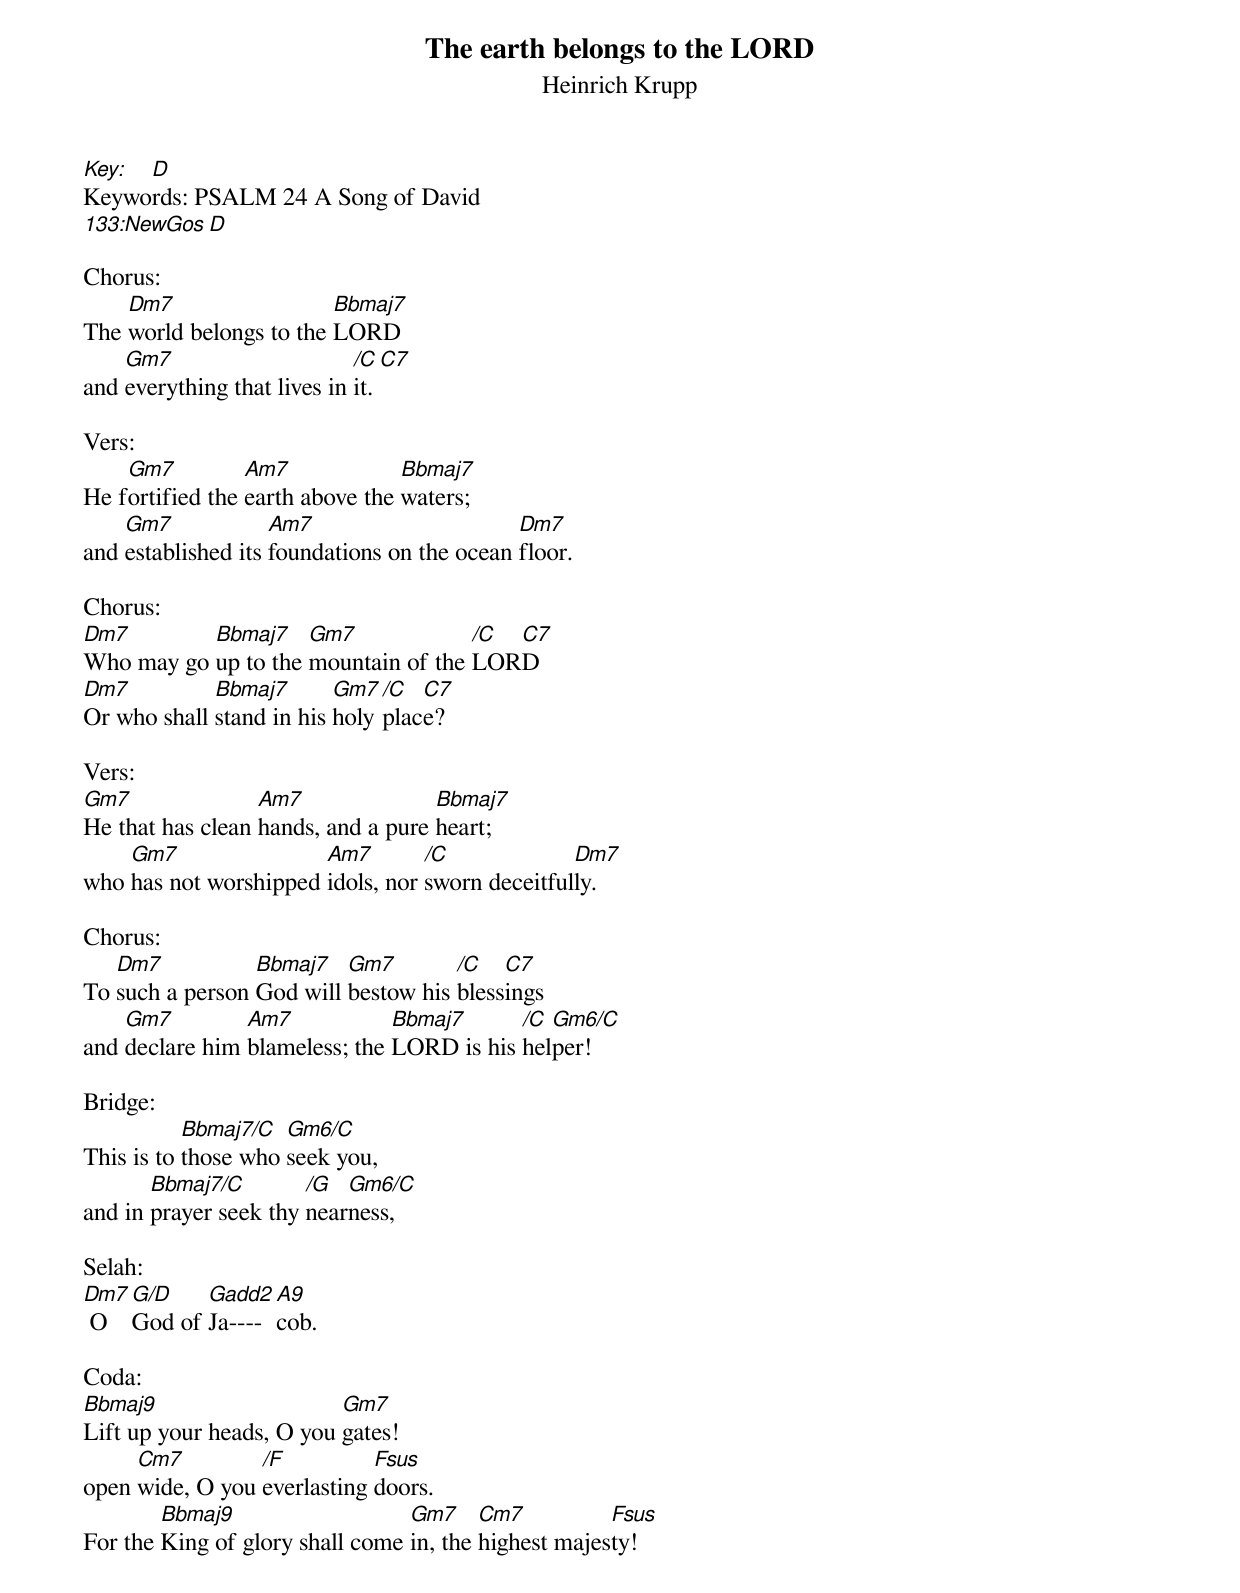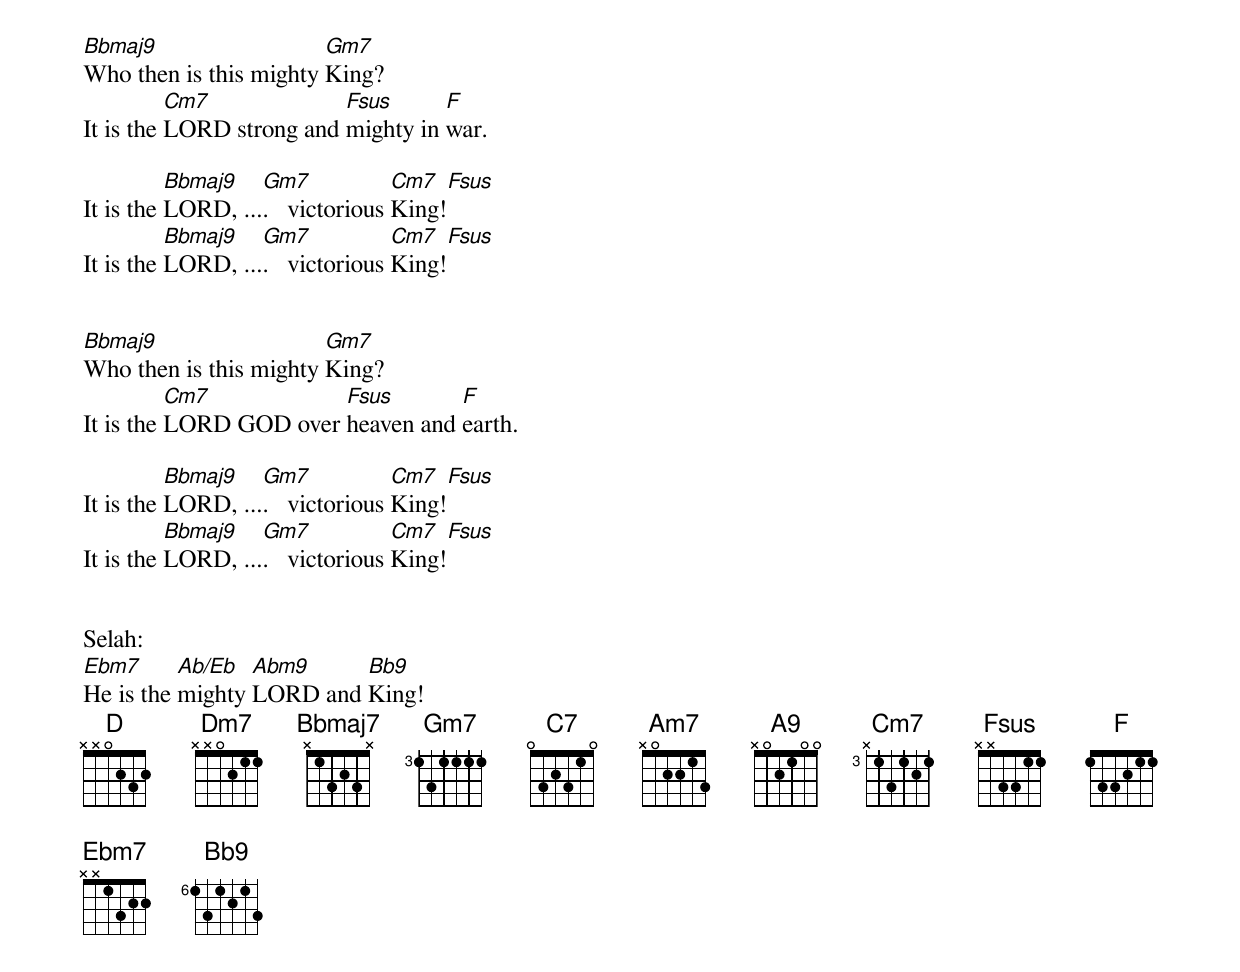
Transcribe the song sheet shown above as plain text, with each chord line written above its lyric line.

The earth belongs to the LORD
Heinrich Krupp
Key: D
Keywords: PSALM 24 A Song of David
133:NewGos D

Chorus:
    Dm7                  Bbmaj7
The world belongs to the LORD
    Gm7                      /C  C7
and everything that lives in it.

Vers:
    Gm7          Am7             Bbmaj7
He fortified the earth above the waters;
    Gm7             Am7                      Dm7
and established its foundations on the ocean floor.

Chorus:
Dm7        Bbmaj7    Gm7             /C C7
Who may go up to the mountain of the LORD
Dm7          Bbmaj7       Gm7  /C  C7
Or who shall stand in his holy place?

Vers:
Gm7               Am7               Bbmaj7
He that has clean hands, and a pure heart;
    Gm7                Am7        /C             Dm7
who has not worshipped idols, nor sworn deceitfully.

Chorus:
   Dm7           Bbmaj7   Gm7        /C   C7
To such a person God will bestow his blessings
    Gm7         Am7            Bbmaj7      /C Gm6/C
and declare him blameless; the LORD is his helper!

Bridge:
           Bbmaj7/C  Gm6/C
This is to those who seek you,
       Bbmaj7/C        /G  Gm6/C
and in prayer seek thy nearness,

Selah:
Dm7  G/D    Gadd2 A9
 O   God of Ja----cob.

Coda:
Bbmaj9                    Gm7
Lift up your heads, O you gates!
     Cm7         /F          Fsus
open wide, O you everlasting doors.
        Bbmaj9                   Gm7     Cm7          Fsus
For the King of glory shall come in, the highest majesty!


Bbmaj9                  Gm7
Who then is this mighty King?
          Cm7             Fsus      F
It is the LORD strong and mighty in war.

          Bbmaj9   Gm7            Cm7  Fsus
It is the LORD, ....   victorious King!
          Bbmaj9   Gm7            Cm7  Fsus
It is the LORD, ....   victorious King!


Bbmaj9                  Gm7
Who then is this mighty King?
          Cm7           Fsus       F
It is the LORD GOD over heaven and earth.

          Bbmaj9   Gm7            Cm7  Fsus
It is the LORD, ....   victorious King!
          Bbmaj9   Gm7            Cm7  Fsus
It is the LORD, ....   victorious King!


Selah:
Ebm7      Ab/Eb  Abm9     Bb9
He is the mighty LORD and King!
